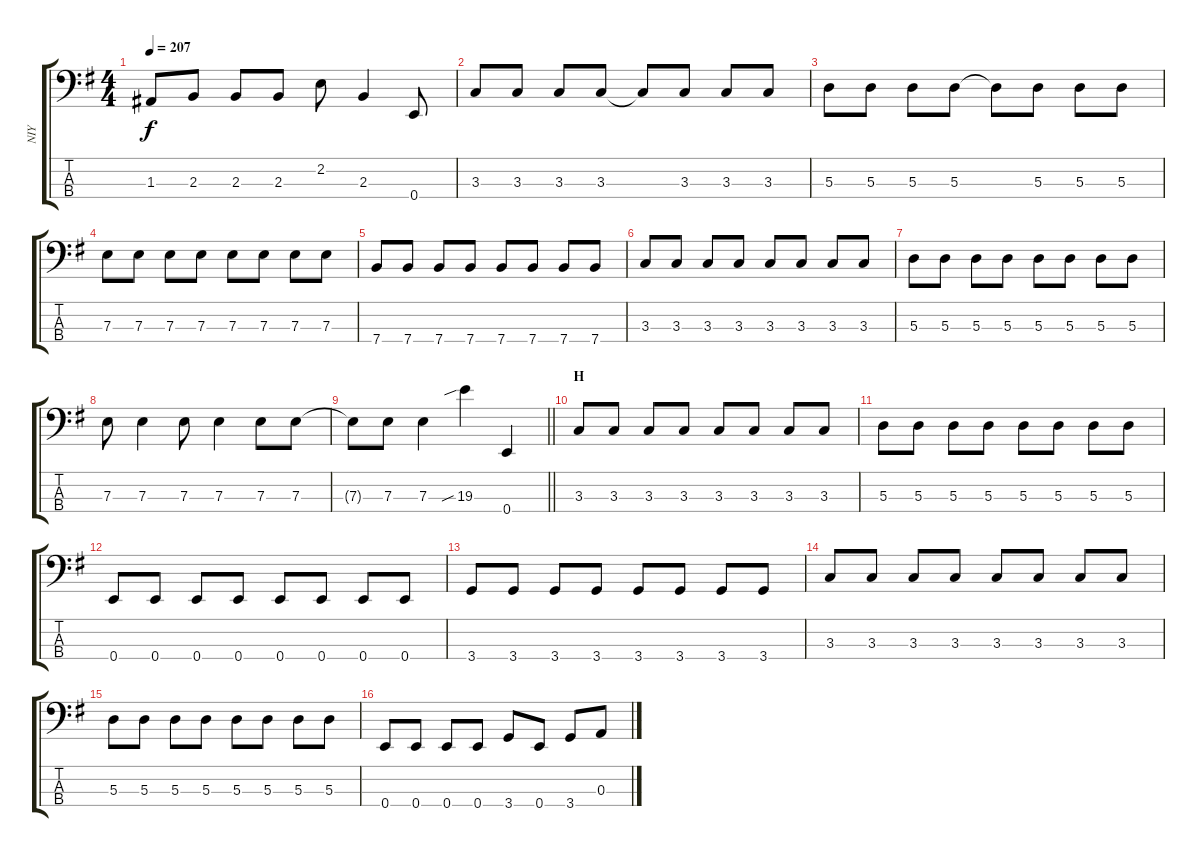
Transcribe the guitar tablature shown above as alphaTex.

\track ("NIY" "NIY") {instrument electricbasspick}
\staff {score tabs}
\tuning (G2 D2 A1 E1) {hide}
\ts (4 4)
\tempo 207
\clef f4
\ks eminor
1.3.8{dy f} 2.3.8 2.3.8 2.3.8 2.2.8 2.3.4 0.4.8 |
3.3.8 3.3.8 3.3.8 3.3.8 3.3{t}.8 3.3.8 3.3.8 3.3.8 |
5.3.8 5.3.8 5.3.8 5.3.8 5.3{t}.8 5.3.8 5.3.8 5.3.8 |
7.3.8 7.3.8 7.3.8 7.3.8 7.3.8 7.3.8 7.3.8 7.3.8 |
7.4.8 7.4.8 7.4.8 7.4.8 7.4.8 7.4.8 7.4.8 7.4.8 |
3.3.8 3.3.8 3.3.8 3.3.8 3.3.8 3.3.8 3.3.8 3.3.8 |
5.3.8 5.3.8 5.3.8 5.3.8 5.3.8 5.3.8 5.3.8 5.3.8 |
7.3.8 7.3.4 7.3.8 7.3.4 7.3.8 7.3.8 |
\barLineRight lightlight
7.3{t}.8 7.3.8 7.3.4 19.3{sib}.4 0.4.4 |
\section ("" "H")
3.3.8 3.3.8 3.3.8 3.3.8 3.3.8 3.3.8 3.3.8 3.3.8 |
5.3.8 5.3.8 5.3.8 5.3.8 5.3.8 5.3.8 5.3.8 5.3.8 |
0.4.8 0.4.8 0.4.8 0.4.8 0.4.8 0.4.8 0.4.8 0.4.8 |
3.4.8 3.4.8 3.4.8 3.4.8 3.4.8 3.4.8 3.4.8 3.4.8 |
3.3.8 3.3.8 3.3.8 3.3.8 3.3.8 3.3.8 3.3.8 3.3.8 |
5.3.8 5.3.8 5.3.8 5.3.8 5.3.8 5.3.8 5.3.8 5.3.8 |
0.4.8 0.4.8 0.4.8 0.4.8 3.4.8 0.4.8 3.4.8 0.3.8
